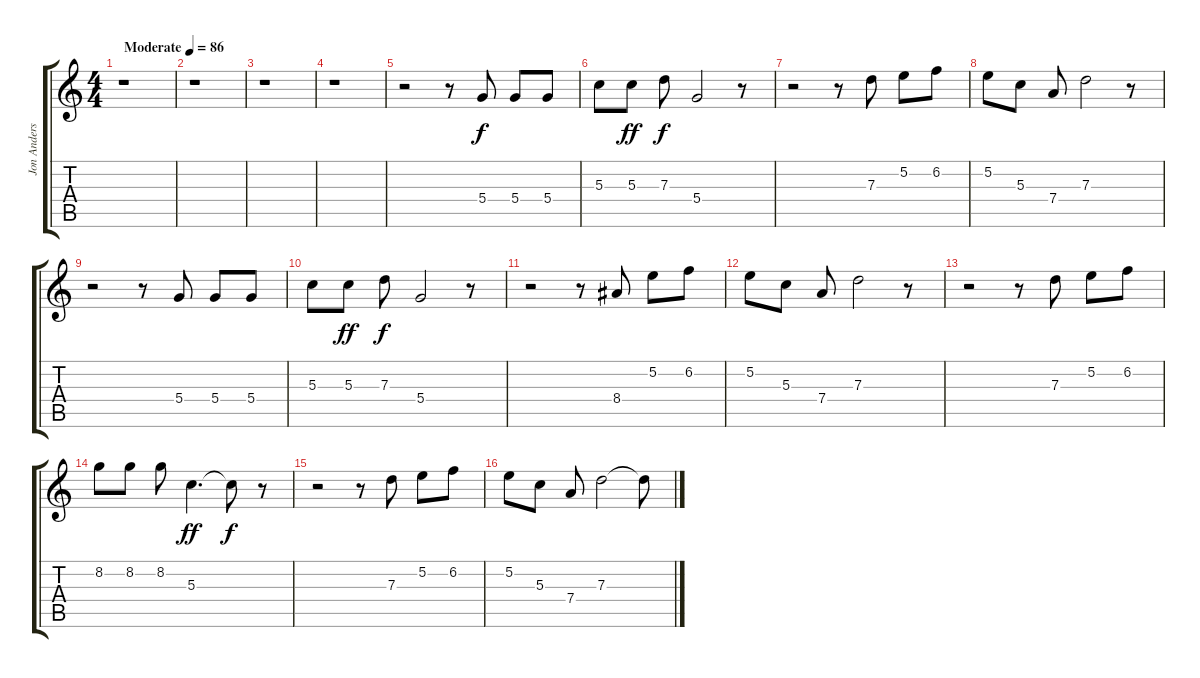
\track ("Jon Anderson" "Jon Anders") {instrument acousticguitarnylon}
\staff {score tabs}
\tuning (E4 B3 G3 D3 A2 E2) {hide}
\ts (4 4)
\tempo (86 "Moderate")
\clef g2
\ks c
r.1{dy f instrument acousticguitarnylon} |
r.1 |
r.1 |
r.1 |
r.2 r.8 5.4.8 5.4.8 5.4.8 |
5.3.8 5.3.8{dy ff} 7.3.8{dy f} 5.4.2 r.8 |
r.2 r.8 7.3.8 5.2.8 6.2.8 |
5.2.8 5.3.8 7.4.8 7.3.2 r.8 |
r.2 r.8 5.4.8 5.4.8 5.4.8 |
5.3.8 5.3.8{dy ff} 7.3.8{dy f} 5.4.2 r.8 |
r.2 r.8 8.4.8 5.2.8 6.2.8 |
5.2.8 5.3.8 7.4.8 7.3.2 r.8 |
r.2 r.8 7.3.8 5.2.8 6.2.8 |
8.2.8 8.2.8 8.2.8 5.3.4{d dy ff} 5.3{t}.8{dy f} r.8 |
r.2 r.8 7.3.8 5.2.8 6.2.8 |
5.2.8 5.3.8 7.4.8 7.3.2 7.3{t}.8
